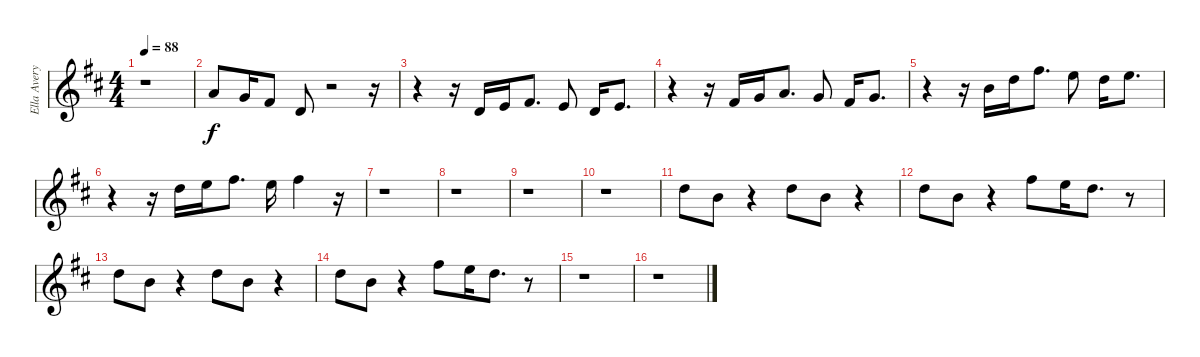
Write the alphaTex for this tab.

\track ("Ella Avery Vocals" "Ella Avery") {instrument lead5charang}
\staff {score}
\tuning (E4 B3 G3 D3 A2 E2) {hide}
\ts (4 4)
\tempo 88
\clef g2
\ks d
r.1{dy f} |
10.2.8 12.3.16 11.3.8 12.4.8 r.2 r.16 |
r.4 r.16 7.3.16{volume 10 balance 16} 9.3.16 7.2.8{d} 9.3.8 7.3.16 9.3.8{d} |
r.4 r.16 11.3.16 12.3.16 10.2.8{d} 12.3.8 11.3.16 12.3.8{d} |
r.4 r.16 12.2.16 10.1.16 14.1.8{d} 12.1.8 10.1.16 12.1.8{d} |
r.4 r.16 15.2.16 12.1.16 14.1.8{d} 12.1.16 14.1.4 r.16 |
r.1 |
r.1 |
r.1 |
r.1 |
10.1.8 12.2.8 r.4 10.1.8 12.2.8 r.4 |
10.1.8 12.2.8 r.4 14.1.8 12.1.16 15.2.8{d} r.8 |
10.1.8 12.2.8 r.4 10.1.8 12.2.8 r.4 |
10.1.8 12.2.8 r.4 14.1.8 12.1.16 15.2.8{d} r.8 |
r.1 |
r.1
